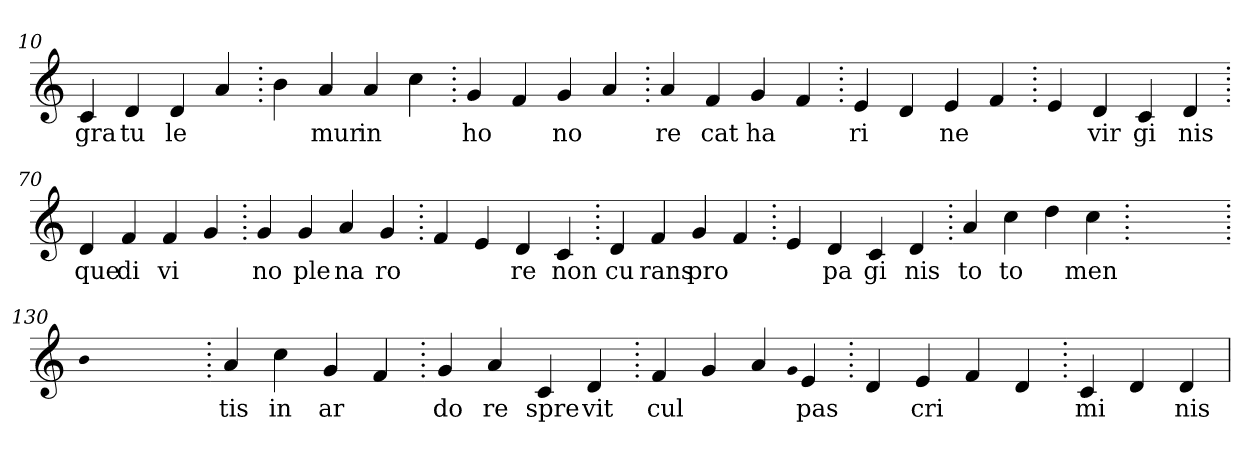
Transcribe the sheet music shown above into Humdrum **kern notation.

**kern	**text
*part1	*part1
*staff1	*staff1
*clefG2	*
=10.	=10.
4c	gra
4d	tu
4d	le
4a	.
=20.	=20.
4b	.
4a	mur
4a	in
4cc	.
=30.	=30.
4g	ho
4f	.
4g	no
4a	.
=40.	=40.
4a	re
4f	cat
4g	ha
4f	.
=50.	=50.
4e	ri
4d	.
4e	ne
4f	.
=60.	=60.
4e	.
4d	vir
4c	gi
4d	nis
=70.	=70.
4d	que
4f	di
4f	vi
4g	.
=80.	=80.
4g	no
4g	ple
4a	na
4g	ro
=90.	=90.
4f	.
4e	.
4d	re
4c	non
=100.	=100.
4d	cu
4f	rans
4g	pro
4f	.
=110.	=110.
4e	.
4d	pa
4c	gi
4d	nis
=120.	=120.
4a	to
4cc	to
4dd	.
4cc	men
=130.	=130.
1ryy	.
=130.	=130.
qqb	.
1ryy	.
=130.	=130.
4a	tis
4cc	in
4g	ar
4f	.
=140.	=140.
4g	do
4a	re
4c	spre
4d	vit
=150.	=150.
4f	cul
4g	.
4a	.
qqg	.
4e	pas
=160.	=160.
4d	.
4e	cri
4f	.
4d	.
=170.	=170.
4c	mi
4d	.
4d	nis
=	=
*-	*-
